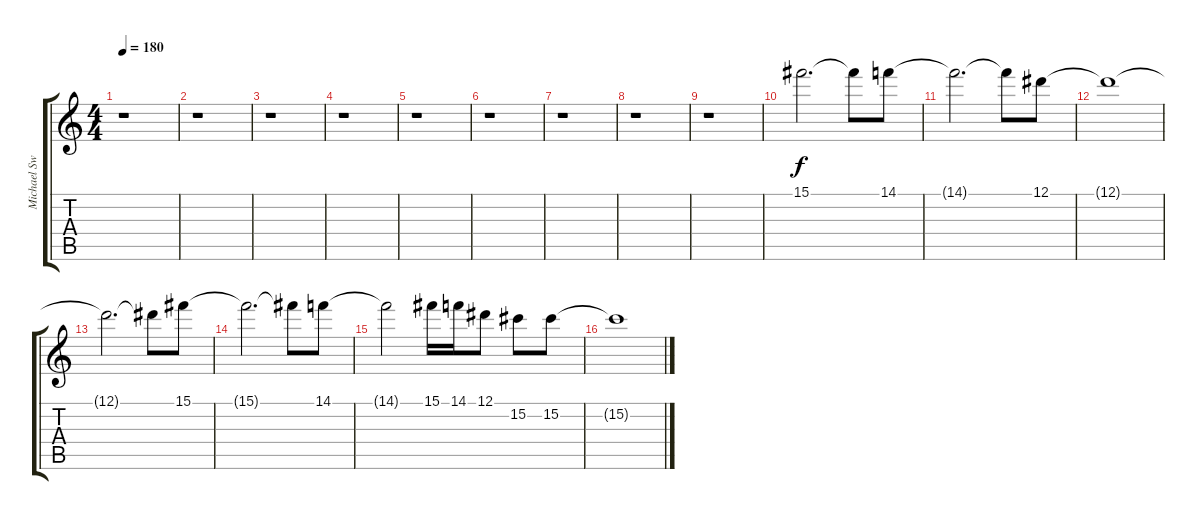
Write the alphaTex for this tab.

\track ("Michael Sweet Lead" "Michael Sw") {instrument distortionguitar}
\staff {score tabs}
\tuning (Eb4 Bb3 Gb3 Db3 Ab2 Eb2) {hide}
\ts (4 4)
\tempo 180
\clef g2
\ks c
r.1{dy f} |
r.1 |
r.1 |
r.1 |
r.1 |
r.1 |
r.1 |
r.1 |
r.1 |
15.1.2{d} 15.1{t}.8 14.1.8 |
14.1{t}.2{d} 14.1{t}.8 12.1.8 |
12.1{t}.1 |
12.1{t}.2{d} 12.1{t}.8 15.1.8 |
15.1{t}.2{d} 15.1{t}.8 14.1.8 |
14.1{t}.2 15.1.16 14.1.16 12.1.8 15.2.8 15.2.8 |
15.2{t}.1
